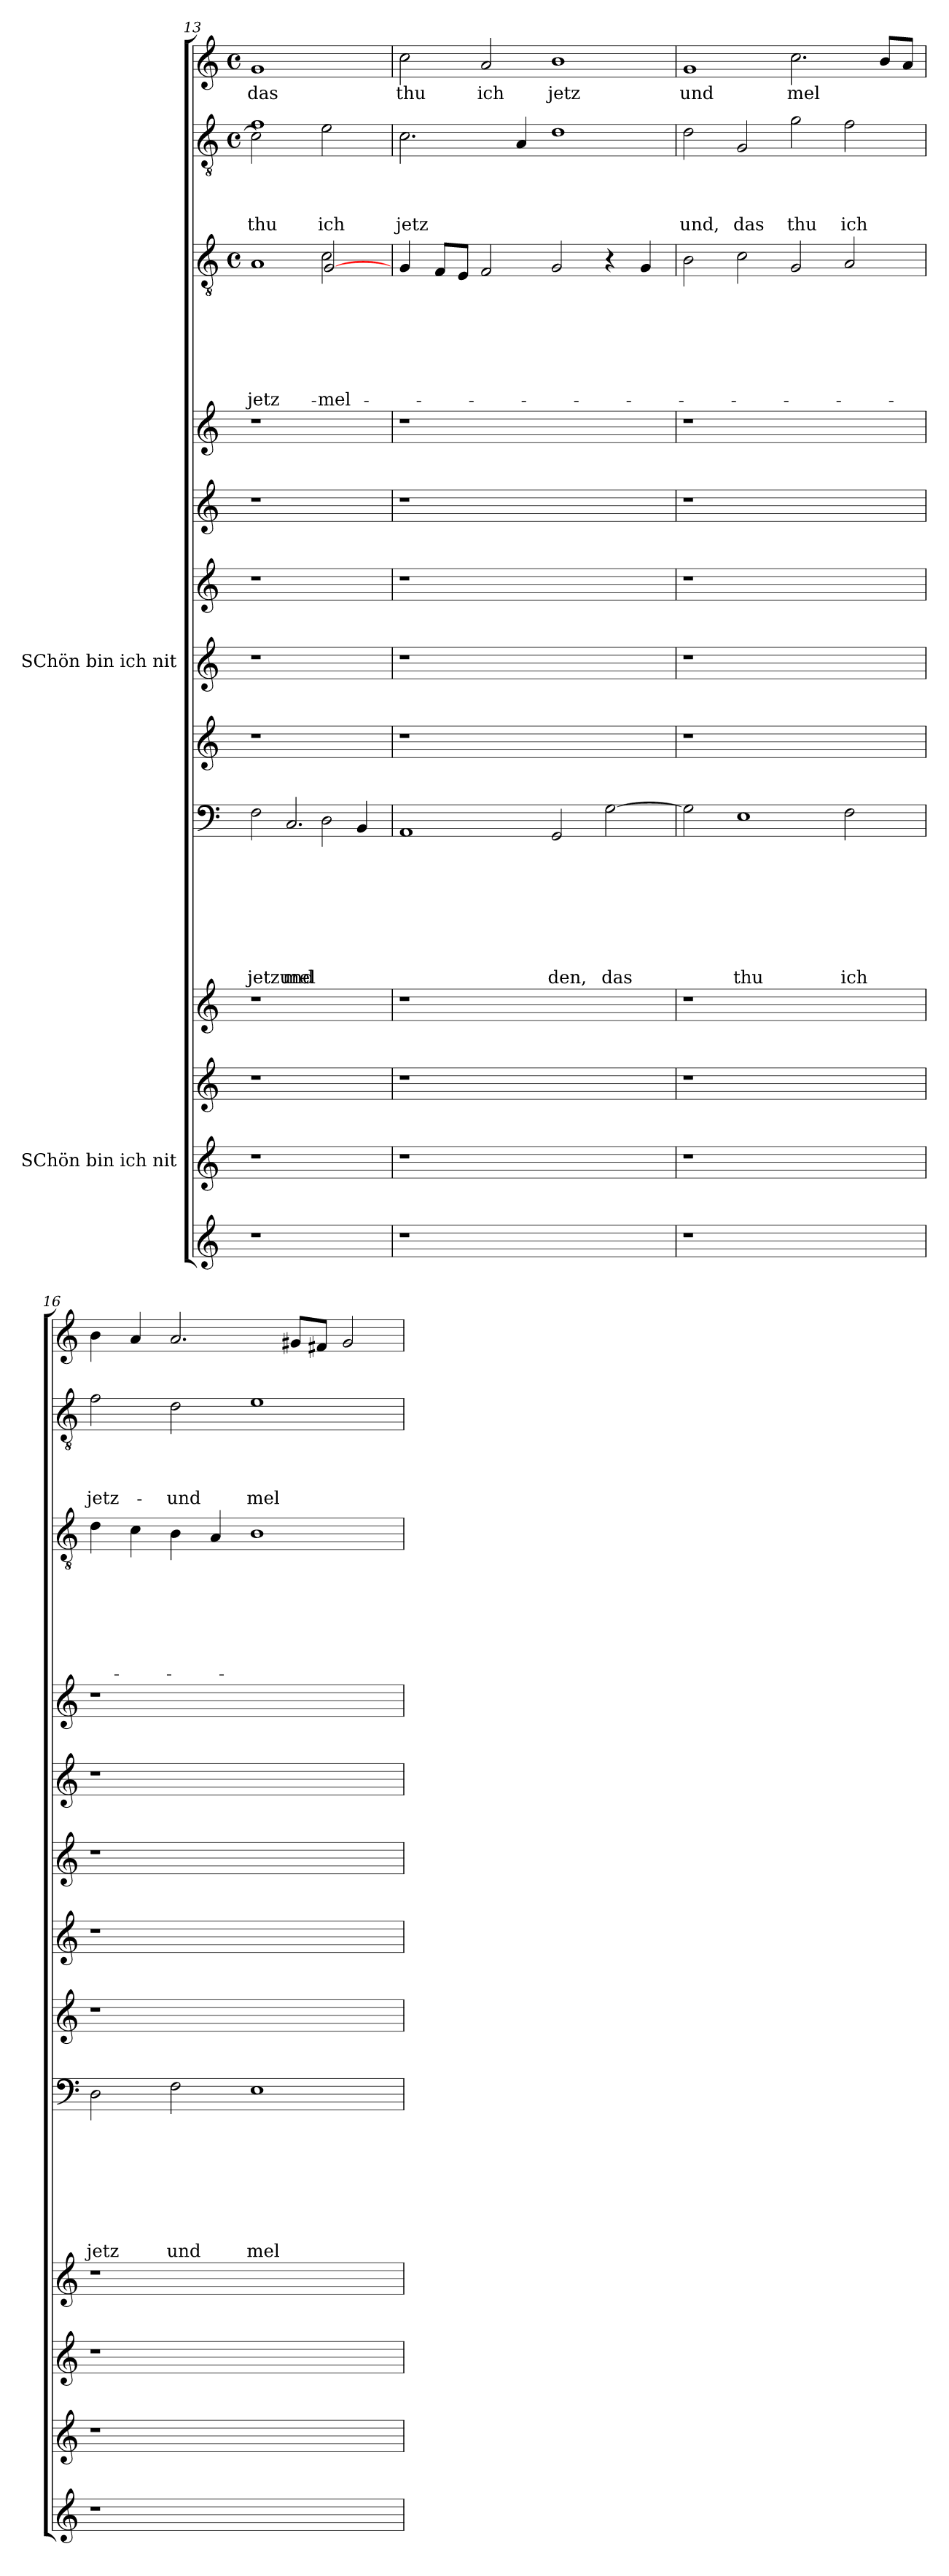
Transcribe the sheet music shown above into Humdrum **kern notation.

**kern	**kern	**kern	**kern	**kern	**text	**text	**text	**text	**text	**text	**text	**text	**kern	**kern	**kern	**kern	**kern	**kern	**text	**text	**text	**text	**text	**text	**text	**kern	**text	**text	**text	**text	**kern	**text
*part13	*part12	*part11	*part10	*part9	*part9	*part9	*part9	*part9	*part9	*part9	*part9	*part9	*part8	*part7	*part6	*part5	*part4	*part3	*part3	*part3	*part3	*part3	*part3	*part3	*part3	*part2	*part2	*part2	*part2	*part2	*part1	*part1
*staff13	*staff12	*staff11	*staff10	*staff9	*staff9	*staff9	*staff9	*staff9	*staff9	*staff9	*staff9	*staff9	*staff8	*staff7	*staff6	*staff5	*staff4	*staff3	*staff3	*staff3	*staff3	*staff3	*staff3	*staff3	*staff3	*staff2	*staff2	*staff2	*staff2	*staff2	*staff1	*staff1
*	*I"SChön bin ich nit	*	*	*	*	*	*	*	*	*	*	*	*	*I"SChön bin ich nit	*	*	*	*	*	*	*	*	*	*	*	*	*	*	*	*	*	*
*clefG2	*clefG2	*clefG2	*clefG2	*clefF4	*	*	*	*	*	*	*	*	*clefG2	*clefG2	*clefG2	*clefG2	*clefG2	*clefGv2	*	*	*	*	*	*	*	*clefGv2	*	*	*	*	*clefG2	*
*k[]	*k[]	*k[]	*k[]	*k[]	*	*	*	*	*	*	*	*	*k[]	*k[]	*k[]	*k[]	*k[]	*k[]	*	*	*	*	*	*	*	*k[]	*	*	*	*	*k[]	*
*C:	*C:	*C:	*C:	*C:	*	*	*	*	*	*	*	*	*C:	*C:	*C:	*C:	*C:	*C:	*	*	*	*	*	*	*	*C:	*	*	*	*	*C:	*
*	*	*	*	*	*	*	*	*	*	*	*	*	*	*	*	*	*	*M4/4	*	*	*	*	*	*	*	*M4/4	*	*	*	*	*M4/4	*
*	*	*	*	*	*	*	*	*	*	*	*	*	*	*	*	*	*	*met(c)	*	*	*	*	*	*	*	*met(c)	*	*	*	*	*met(c)	*
=13	=13	=13	=13	=13	=13	=13	=13	=13	=13	=13	=13	=13	=13	=13	=13	=13	=13	=13	=13	=13	=13	=13	=13	=13	=13	=13	=13	=13	=13	=13	=13	=13
!	!	!	!	!	!	!	!	!	!	!	!	!LO:LY:b	!	!	!	!	!	!	!	!	!	!	!	!	!LO:LY:b	!	!	!	!	!LO:LY:b	!	!LO:LY:b
*	*	*	*	*^	*	*	*	*	*	*	*	*	*	*	*	*	*	*^	*	*	*	*	*	*	*	*^	*	*	*	*	*	*
*	*	*	*	*	*^	*	*	*	*	*	*	*	*	*	*	*	*	*	*	*^	*	*	*	*	*	*	*	*	*	*	*	*	*	*	*
1r	1r	1r	1r	2F\	4ryy	2.ryy	.	.	.	.	.	.	.	jetzund	1r	1r	1r	1r	1r	1A	2ryy	2ryy	.	.	.	.	.	.	jetz-	2c\]	1f	.	.	.	thu	1g	das
!	!	!	!	!	!	!	!	!	!	!	!	!	!	!LO:LY:b	!	!	!	!	!	!	!	!	!	!	!	!	!	!	!	!	!	!	!	!	!	!	!
.	.	.	.	.	2.C/	.	.	.	.	.	.	.	.	mel-	.	.	.	.	.	.	.	.	.	.	.	.	.	.	.	.	.	.	.	.	.	.	.
!	!	!	!	!	!	!	!	!	!	!	!	!	!	!	!	!	!	!	!	!	!	!	!	!	!	!	!	!	!LO:LY:b	!	!	!	!	!	!	!	!
!	!	!	!	!	!	!	!	!	!	!	!	!	!	!	!	!	!	!	!	!	!	!	!	!	!	!	!	!	!LO:LY:b	!	!	!	!	!	!LO:LY:b	!	!
.	.	.	.	2D\	.	.	.	.	.	.	.	.	.	.	.	.	.	.	.	.	2c\	[<2G/	.	.	.	.	.	.	mel-	2e\	.	.	.	.	ich	.	.
.	.	.	.	.	.	4BB/	.	.	.	.	.	.	.	.	.	.	.	.	.	.	.	.	.	.	.	.	.	.	.	.	.	.	.	.	.	.	.
*	*	*	*	*	*	*	*	*	*	*	*	*	*	*	*	*	*	*	*	*v	*v	*v	*	*	*	*	*	*	*	*	*	*	*	*	*	*	*
*	*	*	*	*	*	*	*	*	*	*	*	*	*	*	*	*	*	*	*	*	*	*	*	*	*	*	*	*v	*v	*	*	*	*	*	*
=14	=14	=14	=14	=14	=14	=14	=14	=14	=14	=14	=14	=14	=14	=14	=14	=14	=14	=14	=14	=14	=14	=14	=14	=14	=14	=14	=14	=14	=14	=14	=14	=14	=14	=14
!	!	!	!	!	!	!	!	!	!	!	!	!	!	!	!	!	!	!	!	!	!	!	!	!	!	!	!	!	!	!	!	!LO:LY:b	!	!LO:LY:b
*	*	*	*	*v	*v	*v	*	*	*	*	*	*	*	*	*	*	*	*	*	*	*	*	*	*	*	*	*	*	*	*	*	*	*	*
1r	1r	1r	1r	1AA	.	.	.	.	.	.	.	.	1r	1r	1r	1r	1r	4G/	.	.	.	.	.	.	.	2.c\	.	.	.	jetz	2cc\	thu
.	.	.	.	.	.	.	.	.	.	.	.	.	.	.	.	.	.	8F/L	.	.	.	.	.	.	.	.	.	.	.	.	.	.
.	.	.	.	.	.	.	.	.	.	.	.	.	.	.	.	.	.	8E/J	.	.	.	.	.	.	.	.	.	.	.	.	.	.
!	!	!	!	!	!	!	!	!	!	!	!	!	!	!	!	!	!	!	!	!	!	!	!	!	!	!	!	!	!	!	!	!LO:LY:b
.	.	.	.	.	.	.	.	.	.	.	.	.	.	.	.	.	.	2F/	.	.	.	.	.	.	.	.	.	.	.	.	2a/	ich
.	.	.	.	.	.	.	.	.	.	.	.	.	.	.	.	.	.	.	.	.	.	.	.	.	.	4A/	.	.	.	.	.	.
!	!	!	!	!	!	!	!	!	!	!	!	!LO:LY:b	!	!	!	!	!	!	!	!	!	!	!	!	!	!	!	!	!	!	!	!LO:LY:b
1ryy	1ryy	1ryy	1ryy	2GG/	.	.	.	.	.	.	.	-den,	1ryy	1ryy	1ryy	1ryy	1ryy	2G/	.	.	.	.	.	.	.	1d	.	.	.	.	1b	jetz
!	!	!	!	!	!	!	!	!	!	!	!	!LO:LY:b	!	!	!	!	!	!	!	!	!	!	!	!	!	!	!	!	!	!	!	!
.	.	.	.	[>2G\	.	.	.	.	.	.	.	das	.	.	.	.	.	4r	.	.	.	.	.	.	.	.	.	.	.	.	.	.
.	.	.	.	.	.	.	.	.	.	.	.	.	.	.	.	.	.	4G/	.	.	.	.	.	.	.	.	.	.	.	.	.	.
=15	=15	=15	=15	=15	=15	=15	=15	=15	=15	=15	=15	=15	=15	=15	=15	=15	=15	=15	=15	=15	=15	=15	=15	=15	=15	=15	=15	=15	=15	=15	=15	=15
!	!	!	!	!	!	!	!	!	!	!	!	!	!	!	!	!	!	!	!	!	!	!	!	!	!	!	!	!	!	!LO:LY:b	!	!LO:LY:b
1r	1r	1r	1r	2G\]	.	.	.	.	.	.	.	.	1r	1r	1r	1r	1r	2B\	.	.	.	.	.	.	.	2d\	.	.	.	und,	1g	und
!	!	!	!	!	!	!	!	!	!	!	!	!LO:LY:b	!	!	!	!	!	!	!	!	!	!	!	!	!	!	!	!	!	!LO:LY:b	!	!
.	.	.	.	1E	.	.	.	.	.	.	.	thu	.	.	.	.	.	2c\	.	.	.	.	.	.	.	2G/	.	.	.	das	.	.
!	!	!	!	!	!	!	!	!	!	!	!	!	!	!	!	!	!	!	!	!	!	!	!	!	!	!	!	!	!	!LO:LY:b	!	!LO:LY:b
1ryy	1ryy	1ryy	1ryy	.	.	.	.	.	.	.	.	.	1ryy	1ryy	1ryy	1ryy	1ryy	2G/	.	.	.	.	.	.	.	2g\	.	.	.	thu	2.cc\	mel
!	!	!	!	!	!	!	!	!	!	!	!	!LO:LY:b	!	!	!	!	!	!	!	!	!	!	!	!	!	!	!	!	!	!LO:LY:b	!	!
.	.	.	.	2F\	.	.	.	.	.	.	.	ich	.	.	.	.	.	2A/	.	.	.	.	.	.	.	2f\	.	.	.	ich	.	.
.	.	.	.	.	.	.	.	.	.	.	.	.	.	.	.	.	.	.	.	.	.	.	.	.	.	.	.	.	.	.	8b/L	.
.	.	.	.	.	.	.	.	.	.	.	.	.	.	.	.	.	.	.	.	.	.	.	.	.	.	.	.	.	.	.	8a/J	.
!!LO:LB:g=z
=16	=16	=16	=16	=16	=16	=16	=16	=16	=16	=16	=16	=16	=16	=16	=16	=16	=16	=16	=16	=16	=16	=16	=16	=16	=16	=16	=16	=16	=16	=16	=16	=16
!	!	!	!	!	!	!	!	!	!	!	!	!LO:LY:b	!	!	!	!	!	!	!	!	!	!	!	!	!	!	!	!	!	!LO:LY:b	!	!
1r	1r	1r	1r	2D\	.	.	.	.	.	.	.	jetz	1r	1r	1r	1r	1r	4d\	.	.	.	.	.	.	.	2f\	.	.	.	jetz-	4b\	.
.	.	.	.	.	.	.	.	.	.	.	.	.	.	.	.	.	.	4c\	.	.	.	.	.	.	.	.	.	.	.	.	4a/	.
!	!	!	!	!	!	!	!	!	!	!	!	!LO:LY:b	!	!	!	!	!	!	!	!	!	!	!	!	!	!	!	!	!	!LO:LY:b	!	!
.	.	.	.	2F\	.	.	.	.	.	.	.	und	.	.	.	.	.	4B\	.	.	.	.	.	.	.	2d\	.	.	.	-und	2.a/	.
.	.	.	.	.	.	.	.	.	.	.	.	.	.	.	.	.	.	4A/	.	.	.	.	.	.	.	.	.	.	.	.	.	.
!	!	!	!	!	!	!	!	!	!	!	!	!LO:LY:b	!	!	!	!	!	!	!	!	!	!	!	!	!	!	!	!	!	!LO:LY:b	!	!
1ryy	1ryy	1ryy	1ryy	1E	.	.	.	.	.	.	.	mel	1ryy	1ryy	1ryy	1ryy	1ryy	1B	.	.	.	.	.	.	.	1e	.	.	.	mel-	.	.
.	.	.	.	.	.	.	.	.	.	.	.	.	.	.	.	.	.	.	.	.	.	.	.	.	.	.	.	.	.	.	8g#/L	.
.	.	.	.	.	.	.	.	.	.	.	.	.	.	.	.	.	.	.	.	.	.	.	.	.	.	.	.	.	.	.	8f#/J	.
.	.	.	.	.	.	.	.	.	.	.	.	.	.	.	.	.	.	.	.	.	.	.	.	.	.	.	.	.	.	.	2g#/	.
=	=	=	=	=	=	=	=	=	=	=	=	=	=	=	=	=	=	=	=	=	=	=	=	=	=	=	=	=	=	=	=	=
*-	*-	*-	*-	*-	*-	*-	*-	*-	*-	*-	*-	*-	*-	*-	*-	*-	*-	*-	*-	*-	*-	*-	*-	*-	*-	*-	*-	*-	*-	*-	*-	*-
